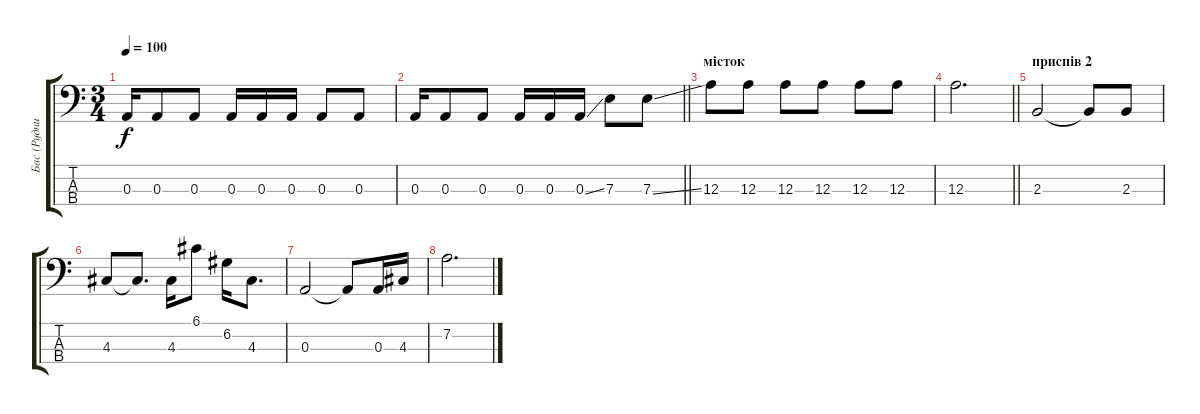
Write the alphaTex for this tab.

\track ("Бас (Рудницький)" "Бас (Рудни") {instrument electricbassfinger}
\staff {score tabs}
\tuning (G2 D2 A1 E1) {hide}
\ts (3 4)
\tempo 100
\clef f4
\ks c
0.3.16{dy f} 0.3.8 0.3.8 0.3.16 0.3.16 0.3.16 0.3.8 0.3.8 |
\barLineRight lightlight
0.3.16 0.3.8 0.3.8 0.3.16 0.3.16 0.3{ss}.16 7.3.8 7.3{ss}.8 |
\section ("" "місток")
12.3.8 12.3.8 12.3.8 12.3.8 12.3.8 12.3.8 |
\barLineRight lightlight
12.3.2{d} |
\section ("" "приспів 2")
2.3.2 2.3{t}.8 2.3.8 |
4.3.8 4.3{t}.8{d} 4.3.16 6.1.8 6.2.16 4.3.8{d} |
0.3.2 0.3{t}.8 0.3.16 4.3.16 |
7.2.2{d}
